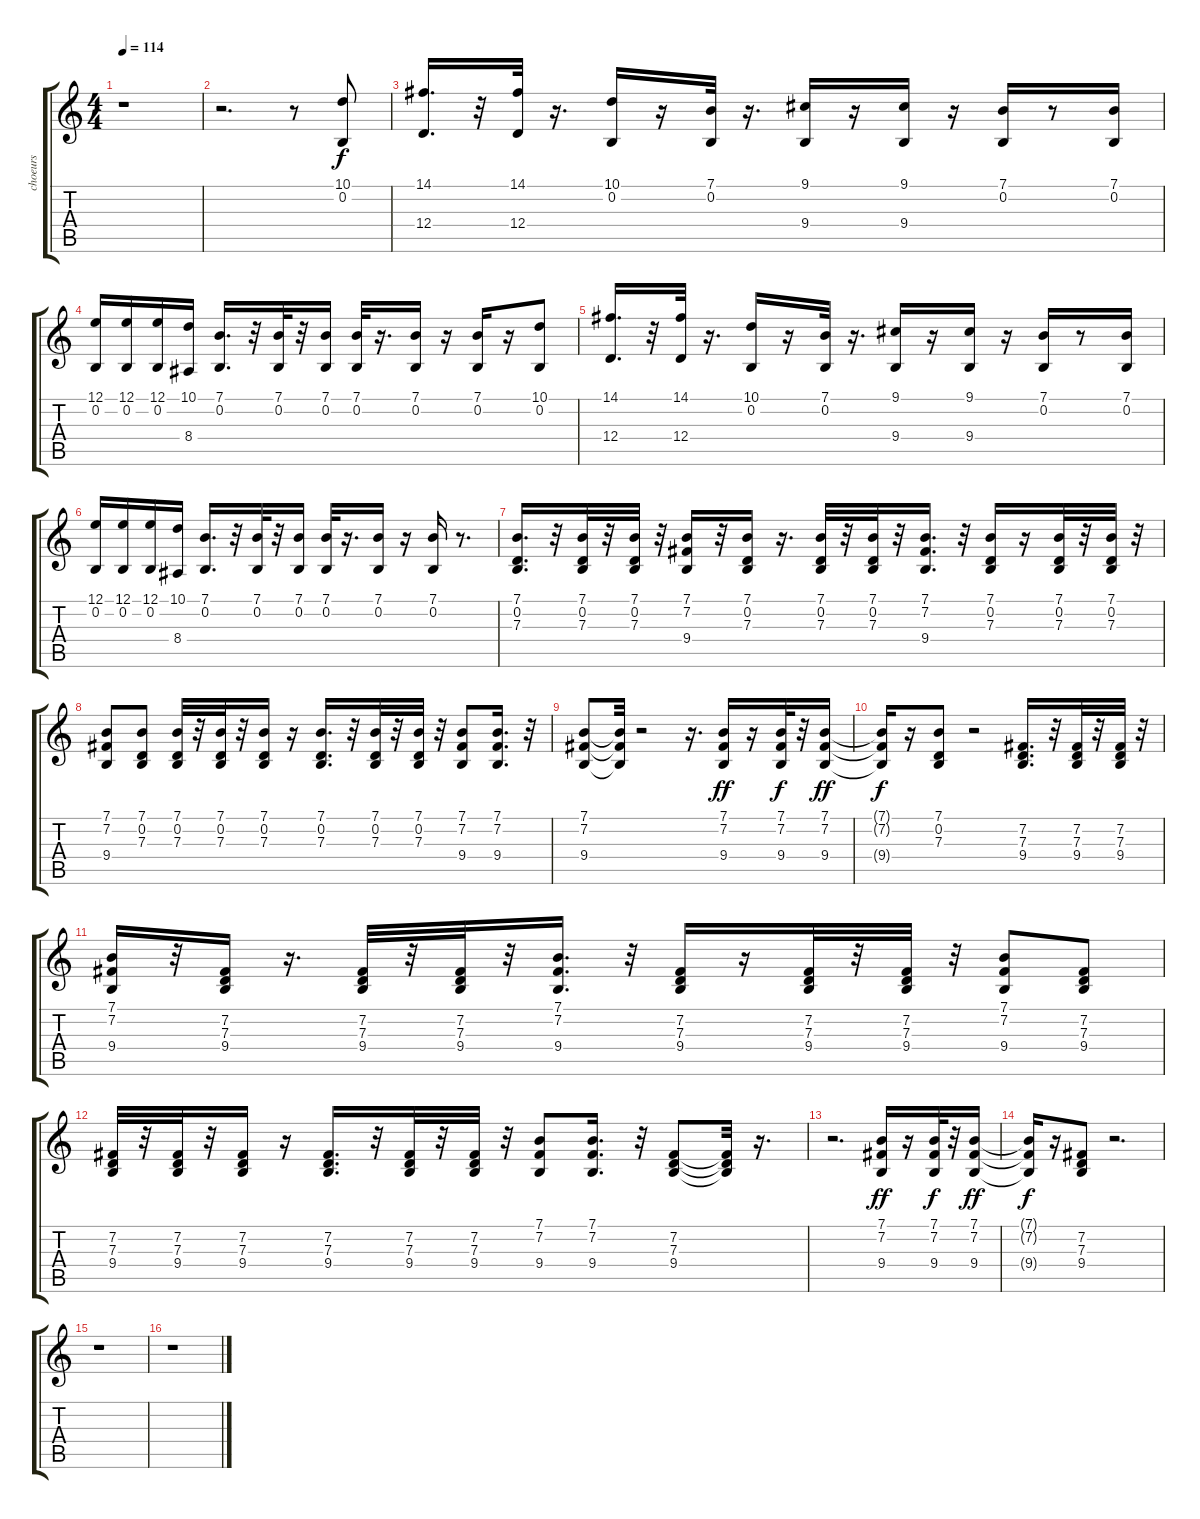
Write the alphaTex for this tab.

\track ("choeurs" "choeurs") {instrument voiceoohs}
\staff {score tabs}
\tuning (E4 B3 G3 D3 A2 E2) {hide}
\ts (4 4)
\tempo 114
\clef g2
\ks c
r.1{dy f} |
r.2{d} r.8 (10.1 0.2).8 |
(14.1 12.4).16{d} r.32 (14.1 12.4).32 r.16{d} (10.1 0.2).16 r.16 (7.1 0.2).32 r.16{d} (9.1 9.4).16 r.16 (9.1 9.4).16 r.16 (7.1 0.2).16 r.8 (7.1 0.2).16 |
(12.1 0.2).16 (12.1 0.2).16 (12.1 0.2).16 (10.1 8.4).16 (7.1 0.2).16{d} r.32 (7.1 0.2).32 r.32 (7.1 0.2).16 (7.1 0.2).32 r.16{d} (7.1 0.2).16 r.16 (7.1 0.2).16 r.16 (10.1 0.2).8 |
(14.1 12.4).16{d} r.32 (14.1 12.4).32 r.16{d} (10.1 0.2).16 r.16 (7.1 0.2).32 r.16{d} (9.1 9.4).16 r.16 (9.1 9.4).16 r.16 (7.1 0.2).16 r.8 (7.1 0.2).16 |
(12.1 0.2).16 (12.1 0.2).16 (12.1 0.2).16 (10.1 8.4).16 (7.1 0.2).16{d} r.32 (7.1 0.2).32 r.32 (7.1 0.2).16 (7.1 0.2).32 r.16{d} (7.1 0.2).16 r.16 (7.1 0.2).16 r.8{d} |
(7.1 0.2 7.3).16{d} r.32 (7.1 0.2 7.3).32 r.32 (7.1 0.2 7.3).32 r.32 (7.1 7.2 9.4).16 r.32 (7.1 0.2 7.3).16 r.16{d} (7.1 0.2 7.3).32 r.32 (7.1 0.2 7.3).32 r.32 (7.1 7.2 9.4).16{d} r.32 (7.1 0.2 7.3).16 r.16 (7.1 0.2 7.3).32 r.32 (7.1 0.2 7.3).32 r.32 |
(7.1 7.2 9.4).8 (7.1 0.2 7.3).8 (7.1 0.2 7.3).32 r.32 (7.1 0.2 7.3).32 r.32 (7.1 0.2 7.3).16 r.16 (7.1 0.2 7.3).16{d} r.32 (7.1 0.2 7.3).32 r.32 (7.1 0.2 7.3).32 r.32 (7.1 7.2 9.4).8 (7.1 7.2 9.4).16{d} r.32 |
(7.1 7.2 9.4).8 (7.1{t} 7.2{t} 9.4{t}).32 r.2 r.16{d} (7.1 7.2 9.4).16{dy ff} r.16 (7.1 7.2 9.4).32{dy f} r.32 (7.1 7.2 9.4).16{dy ff} |
(7.1{t} 7.2{t} 9.4{t}).16{dy f} r.16 (7.1 0.2 7.3).8 r.2 (7.2 7.3 9.4).16{d} r.32 (7.2 7.3 9.4).32 r.32 (7.2 7.3 9.4).32 r.32 |
(7.1 7.2 9.4).16 r.32 (7.2 7.3 9.4).16 r.16{d} (7.2 7.3 9.4).32 r.32 (7.2 7.3 9.4).32 r.32 (7.1 7.2 9.4).16{d} r.32 (7.2 7.3 9.4).16 r.16 (7.2 7.3 9.4).32 r.32 (7.2 7.3 9.4).32 r.32 (7.1 7.2 9.4).8 (7.2 7.3 9.4).8 |
(7.2 7.3 9.4).32 r.32 (7.2 7.3 9.4).32 r.32 (7.2 7.3 9.4).16 r.16 (7.2 7.3 9.4).16{d} r.32 (7.2 7.3 9.4).32 r.32 (7.2 7.3 9.4).32 r.32 (7.1 7.2 9.4).8 (7.1 7.2 9.4).16{d} r.32 (7.2 7.3 9.4).8 (7.2{t} 7.3{t} 9.4{t}).32 r.16{d} |
r.2{d} (7.1 7.2 9.4).16{dy ff} r.16 (7.1 7.2 9.4).32{dy f} r.32 (7.1 7.2 9.4).16{dy ff} |
(7.1{t} 7.2{t} 9.4{t}).16{dy f} r.16 (7.2 7.3 9.4).8 r.2{d} |
r.1 |
r.1
